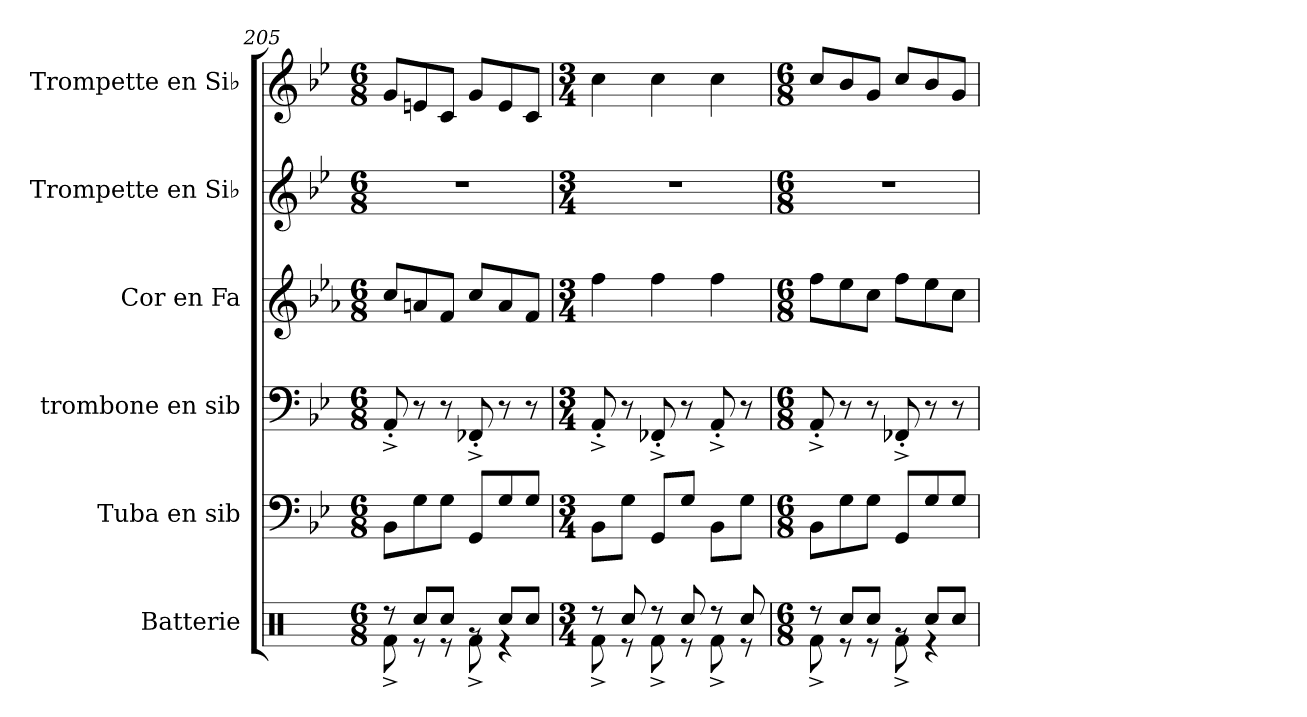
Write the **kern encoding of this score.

**kern	**kern	**kern	**kern	**kern	**kern
*part6	*part5	*part4	*part3	*part2	*part1
*staff6	*staff5	*staff4	*staff3	*staff2	*staff1
*I"Batterie	*I"Tuba en sib	*I"trombone en sib	*I"Cor en Fa	*I"Trompette en Si♭	*I"Trompette en Si♭
*I'Batt.	*I'Tub. sib	*I'Trb. sib	*I'Cor Fa	*I'Tromp. Si♭	*I'Tromp. Si♭
*clefX	*clefF4	*clefF4	*clefG2	*clefG2	*clefG2
*	*ITrd1c2	*ITrd1c2	*ITrd4c7	*ITrd1c2	*ITrd1c2
*k[]	*k[b-e-a-d-]	*k[b-e-a-d-]	*k[b-e-a-d-]	*k[b-e-a-d-]	*k[b-e-a-d-]
*M6/8	*M6/8	*M6/8	*M6/8	*M6/8	*M6/8
=205	=205	=205	=205	=205	=205
*^	*	*	*	*	*
8r	8Rf^\	8AA-\L	8GG'^/	8f/L	2.r	8f/L
8Rcc/L	8r	8F\	8r	8dn/	.	8dn/
8Rcc/J	8r	8F\J	8r	8B-/J	.	8B-/J
8rg	8Rf^\	8FF/L	8EE--X'^/	8f/L	.	8f/L
8Rcc/L	4r	8F/	8r	8d/	.	8d/
8Rcc/J	.	8F/J	8r	8B-/J	.	8B-/J
=206	=206	=206	=206	=206	=206	=206
*M3/4	*	*M3/4	*M3/4	*M3/4	*M3/4	*M3/4
8r	8Rf^\	8AA-\L	8GG'^/	4b-\	2.r	4b-\
8Rcc/	8r	8F\J	8r	.	.	.
8r	8Rf^\	8FF/L	8EE--X'^/	4b-\	.	4b-\
8Rcc/	8r	8F/J	8r	.	.	.
8r	8Rf^\	8AA-\L	8GG'^/	4b-\	.	4b-\
8Rcc/	8r	8F\J	8r	.	.	.
!!LO:PB:g=z
=207	=207	=207	=207	=207	=207	=207
*M6/8	*	*M6/8	*M6/8	*M6/8	*M6/8	*M6/8
8r	8Rf^\	8AA-\L	8GG'^/	8b-\L	2.r	8b-/L
8Rcc/L	8r	8F\	8r	8a-\	.	8a-/
8Rcc/J	8r	8F\J	8r	8f\J	.	8f/J
8rg	8Rf^\	8FF/L	8EE--X'^/	8b-\L	.	8b-/L
8Rcc/L	4r	8F/	8r	8a-\	.	8a-/
8Rcc/J	.	8F/J	8r	8f\J	.	8f/J
*v	*v	*	*	*	*	*
=	=	=	=	=	=
*-	*-	*-	*-	*-	*-
